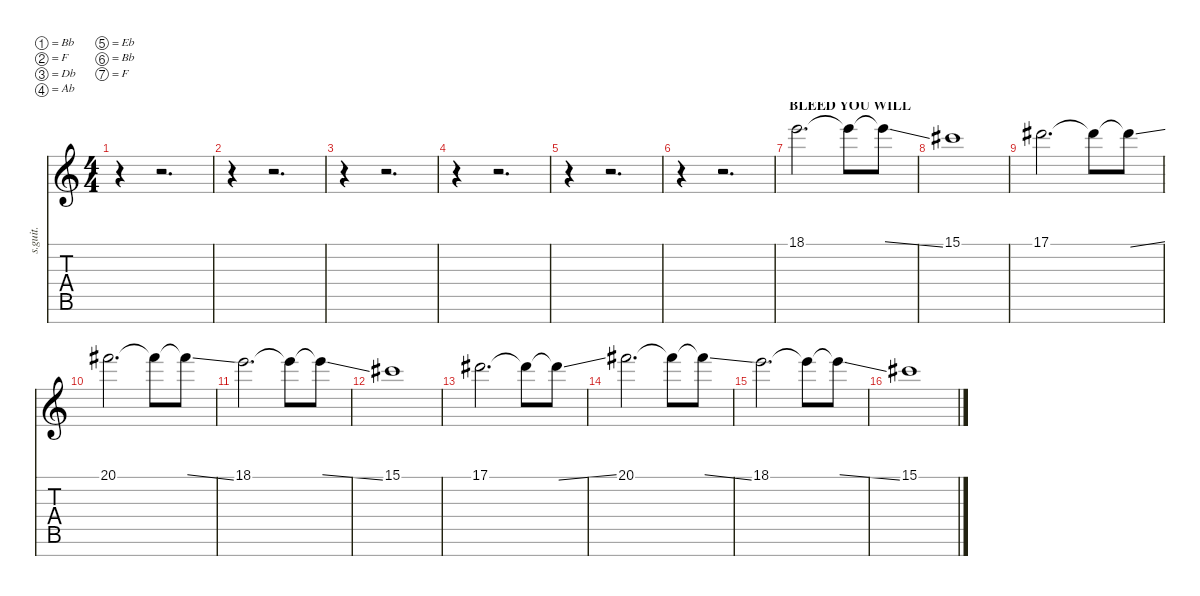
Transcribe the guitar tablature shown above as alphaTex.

\defaultSystemsLayout 4
\hideDynamics
\bracketExtendMode nobrackets
\track ("(more atmosphere)" "s.guit.") {instrument electricpiano1}
\staff {score tabs}
\tuning (Bb3 F3 Db3 Ab2 Eb2 Bb1 F1)
\displaytranspose 12
\ts (4 4)
\tempo (115 hide)
\clef g2
\ks c
r.4{dy f} r.2{d} |
r.4 r.2{d} |
r.4 r.2{d} |
r.4 r.2{d} |
r.4 r.2{d} |
r.4 r.2{d} |
\section ("" "BLEED YOU WILL")
18.1.2{d lyrics (0 "") lyrics (1 "") lyrics (2 "") lyrics (3 "") lyrics (4 "")} 18.1{t}.8{lyrics (0 "") lyrics (1 "") lyrics (2 "") lyrics (3 "") lyrics (4 "")} 18.1{ss t}.8{lyrics (0 "") lyrics (1 "") lyrics (2 "") lyrics (3 "") lyrics (4 "")} |
15.1{acc #}.1{lyrics (0 "") lyrics (1 "") lyrics (2 "") lyrics (3 "") lyrics (4 "") dy mf} |
17.1{acc #}.2{d lyrics (0 "") lyrics (1 "") lyrics (2 "") lyrics (3 "") lyrics (4 "") dy f} 17.1{t acc #}.8{lyrics (0 "") lyrics (1 "") lyrics (2 "") lyrics (3 "") lyrics (4 "")} 17.1{ss t acc #}.8{lyrics (0 "") lyrics (1 "") lyrics (2 "") lyrics (3 "") lyrics (4 "")} |
20.1{acc #}.2{d lyrics (0 "") lyrics (1 "") lyrics (2 "") lyrics (3 "") lyrics (4 "") dy fff} 20.1{t acc #}.8{lyrics (0 "") lyrics (1 "") lyrics (2 "") lyrics (3 "") lyrics (4 "") dy f} 20.1{ss t acc #}.8{lyrics (0 "") lyrics (1 "") lyrics (2 "") lyrics (3 "") lyrics (4 "")} |
18.1.2{d lyrics (0 "") lyrics (1 "") lyrics (2 "") lyrics (3 "") lyrics (4 "")} 18.1{t}.8{lyrics (0 "") lyrics (1 "") lyrics (2 "") lyrics (3 "") lyrics (4 "")} 18.1{ss t}.8{lyrics (0 "") lyrics (1 "") lyrics (2 "") lyrics (3 "") lyrics (4 "")} |
15.1{acc #}.1{lyrics (0 "") lyrics (1 "") lyrics (2 "") lyrics (3 "") lyrics (4 "") dy mf} |
17.1{acc #}.2{d lyrics (0 "") lyrics (1 "") lyrics (2 "") lyrics (3 "") lyrics (4 "") dy f} 17.1{t acc #}.8{lyrics (0 "") lyrics (1 "") lyrics (2 "") lyrics (3 "") lyrics (4 "")} 17.1{ss t acc #}.8{lyrics (0 "") lyrics (1 "") lyrics (2 "") lyrics (3 "") lyrics (4 "")} |
20.1{acc #}.2{d lyrics (0 "") lyrics (1 "") lyrics (2 "") lyrics (3 "") lyrics (4 "") dy fff} 20.1{t acc #}.8{lyrics (0 "") lyrics (1 "") lyrics (2 "") lyrics (3 "") lyrics (4 "") dy f} 20.1{ss t acc #}.8{lyrics (0 "") lyrics (1 "") lyrics (2 "") lyrics (3 "") lyrics (4 "")} |
18.1.2{d lyrics (0 "") lyrics (1 "") lyrics (2 "") lyrics (3 "") lyrics (4 "") dy ff} 18.1{t}.8{lyrics (0 "") lyrics (1 "") lyrics (2 "") lyrics (3 "") lyrics (4 "") dy f} 18.1{ss t}.8{lyrics (0 "") lyrics (1 "") lyrics (2 "") lyrics (3 "") lyrics (4 "")} |
15.1{acc #}.1{lyrics (0 "") lyrics (1 "") lyrics (2 "") lyrics (3 "") lyrics (4 "") dy mf}
